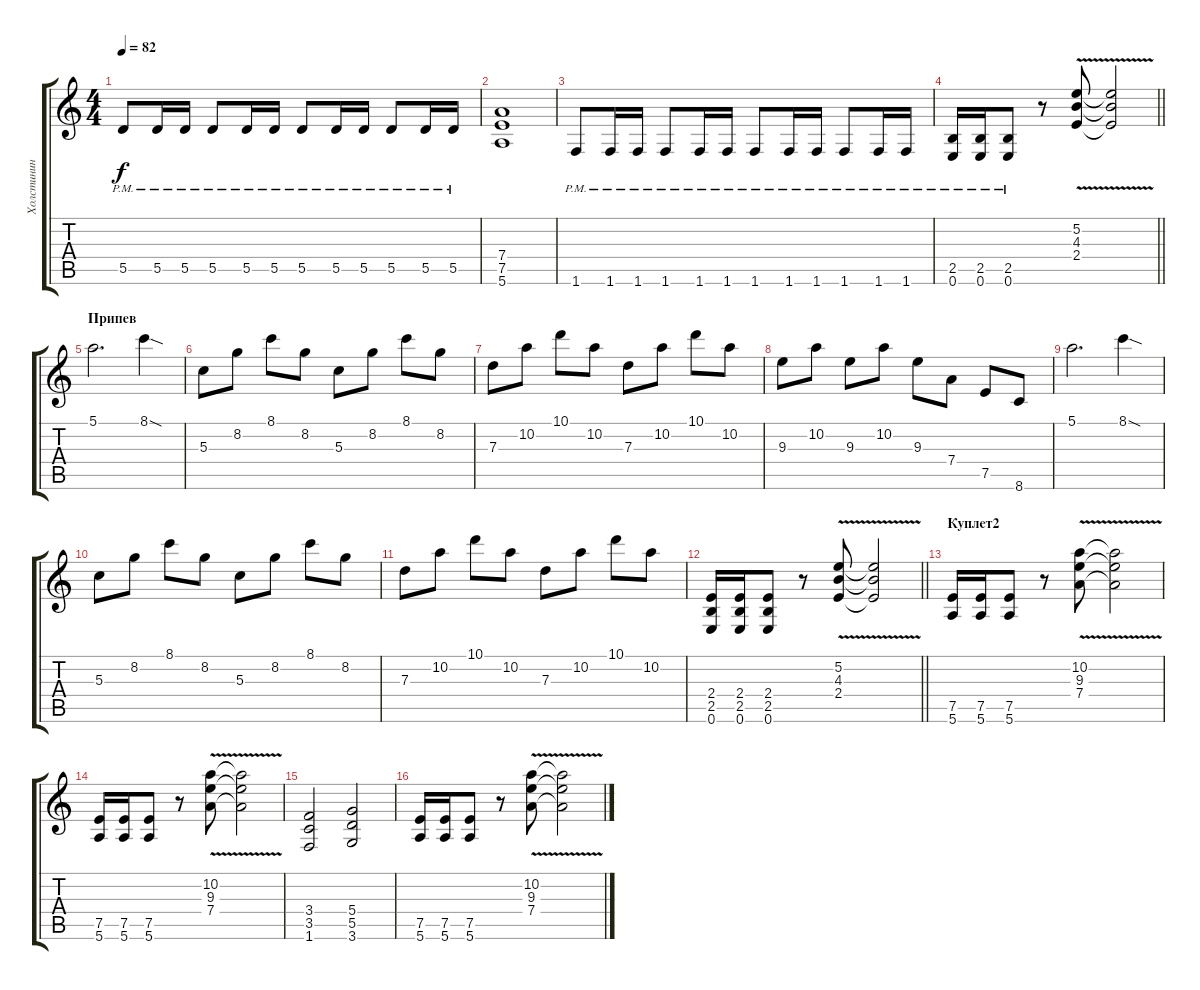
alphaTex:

\track ("Холстинин 2" "Холстинин ") {instrument overdrivenguitar}
\staff {score tabs}
\tuning (E4 B3 G3 D3 A2 E2) {hide}
\ts (4 4)
\tempo 82
\clef g2
\ks c
5.5{pm}.8{dy f} 5.5{pm}.16 5.5{pm}.16 5.5{pm}.8 5.5{pm}.16 5.5{pm}.16 5.5{pm}.8 5.5{pm}.16 5.5{pm}.16 5.5{pm}.8 5.5{pm}.16 5.5{pm}.16 |
(7.4 7.5 5.6).1 |
1.6{pm}.8 1.6{pm}.16 1.6{pm}.16 1.6{pm}.8 1.6{pm}.16 1.6{pm}.16 1.6{pm}.8 1.6{pm}.16 1.6{pm}.16 1.6{pm}.8 1.6{pm}.16 1.6{pm}.16 |
\barLineRight lightlight
(2.5 0.6{pm}).16 (2.5 0.6{pm}).16 (2.5 0.6{pm}).8 r.8 (5.2{v} 4.3{v} 2.4{v}).8 (5.2{t} 4.3{t} 2.4{t}).2 |
\section ("" "Припев")
5.1.2{d} 8.1{sod}.4 |
5.3.8 8.2.8 8.1.8 8.2.8 5.3.8 8.2.8 8.1.8 8.2.8 |
7.3.8 10.2.8 10.1.8 10.2.8 7.3.8 10.2.8 10.1.8 10.2.8 |
9.3.8 10.2.8 9.3.8 10.2.8 9.3.8 7.4.8 7.5.8 8.6.8 |
5.1.2{d} 8.1{sod}.4 |
5.3.8 8.2.8 8.1.8 8.2.8 5.3.8 8.2.8 8.1.8 8.2.8 |
7.3.8 10.2.8 10.1.8 10.2.8 7.3.8 10.2.8 10.1.8 10.2.8 |
\barLineRight lightlight
(2.4 2.5 0.6).16 (2.4 2.5 0.6).16 (2.4 2.5 0.6).8 r.8 (5.2{v} 4.3{v} 2.4{v}).8 (5.2{t} 4.3{t} 2.4{t}).2 |
\section ("" "Куплет2")
(7.5 5.6).16 (7.5 5.6).16 (7.5 5.6).8 r.8 (10.2{v} 9.3{v} 7.4{v}).8 (10.2{t} 9.3{t} 7.4{t}).2 |
(7.5 5.6).16 (7.5 5.6).16 (7.5 5.6).8 r.8 (10.2{v} 9.3{v} 7.4{v}).8 (10.2{t} 9.3{t} 7.4{t}).2 |
(3.4 3.5 1.6).2 (5.4 5.5 3.6).2 |
(7.5 5.6).16 (7.5 5.6).16 (7.5 5.6).8 r.8 (10.2{v} 9.3{v} 7.4{v}).8 (10.2{t} 9.3{t} 7.4{t}).2
